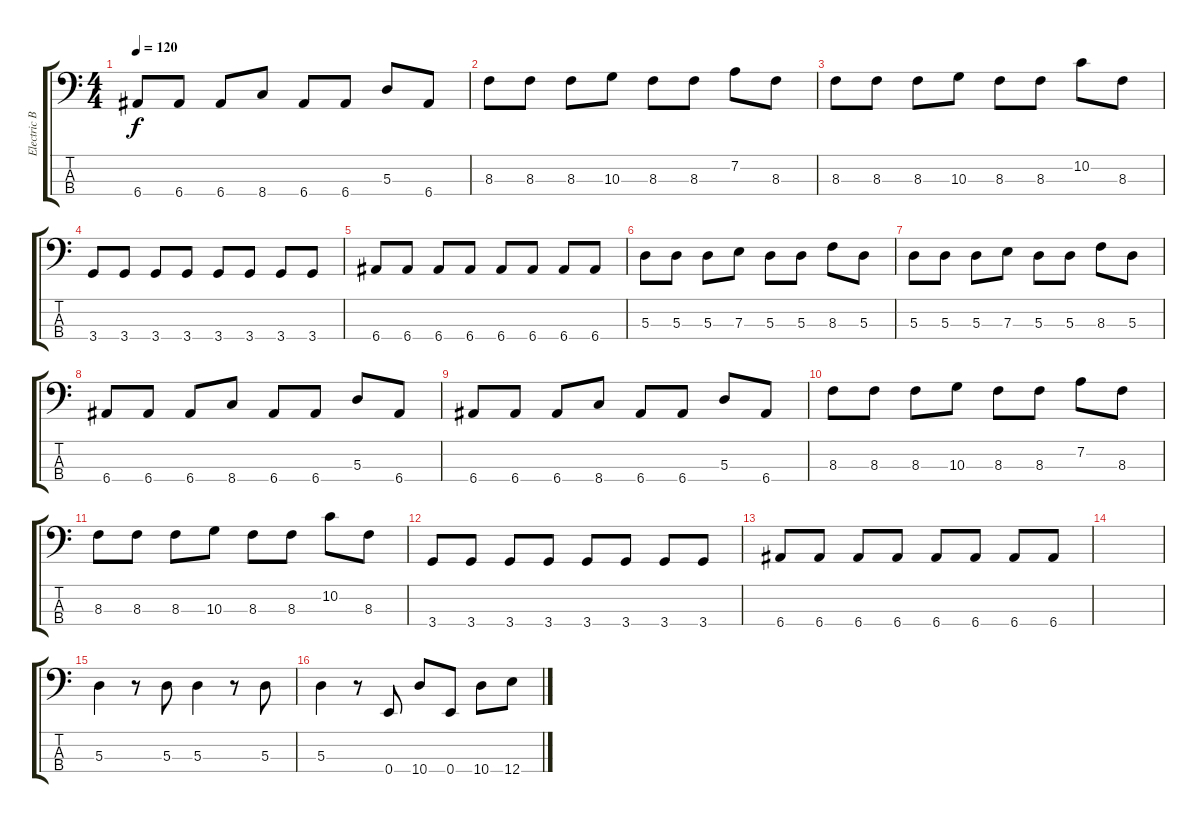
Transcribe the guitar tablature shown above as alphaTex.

\track ("Electric Bass" "Electric B") {instrument electricbassfinger}
\staff {score tabs}
\tuning (G2 D2 A1 E1) {hide}
\ts (4 4)
\tempo 120
\clef f4
\ks c
6.4.8{dy f} 6.4.8 6.4.8 8.4.8 6.4.8 6.4.8 5.3.8 6.4.8 |
8.3.8 8.3.8 8.3.8 10.3.8 8.3.8 8.3.8 7.2.8 8.3.8 |
8.3.8 8.3.8 8.3.8 10.3.8 8.3.8 8.3.8 10.2.8 8.3.8 |
3.4.8 3.4.8 3.4.8 3.4.8 3.4.8 3.4.8 3.4.8 3.4.8 |
6.4.8 6.4.8 6.4.8 6.4.8 6.4.8 6.4.8 6.4.8 6.4.8 |
5.3.8 5.3.8 5.3.8 7.3.8 5.3.8 5.3.8 8.3.8 5.3.8 |
5.3.8 5.3.8 5.3.8 7.3.8 5.3.8 5.3.8 8.3.8 5.3.8 |
6.4.8 6.4.8 6.4.8 8.4.8 6.4.8 6.4.8 5.3.8 6.4.8 |
6.4.8 6.4.8 6.4.8 8.4.8 6.4.8 6.4.8 5.3.8 6.4.8 |
8.3.8 8.3.8 8.3.8 10.3.8 8.3.8 8.3.8 7.2.8 8.3.8 |
8.3.8 8.3.8 8.3.8 10.3.8 8.3.8 8.3.8 10.2.8 8.3.8 |
3.4.8 3.4.8 3.4.8 3.4.8 3.4.8 3.4.8 3.4.8 3.4.8 |
6.4.8 6.4.8 6.4.8 6.4.8 6.4.8 6.4.8 6.4.8 6.4.8 |
|
5.3.4 r.8 5.3.8 5.3.4 r.8 5.3.8 |
5.3.4 r.8 0.4.8 10.4.8 0.4.8 10.4.8 12.4.8
